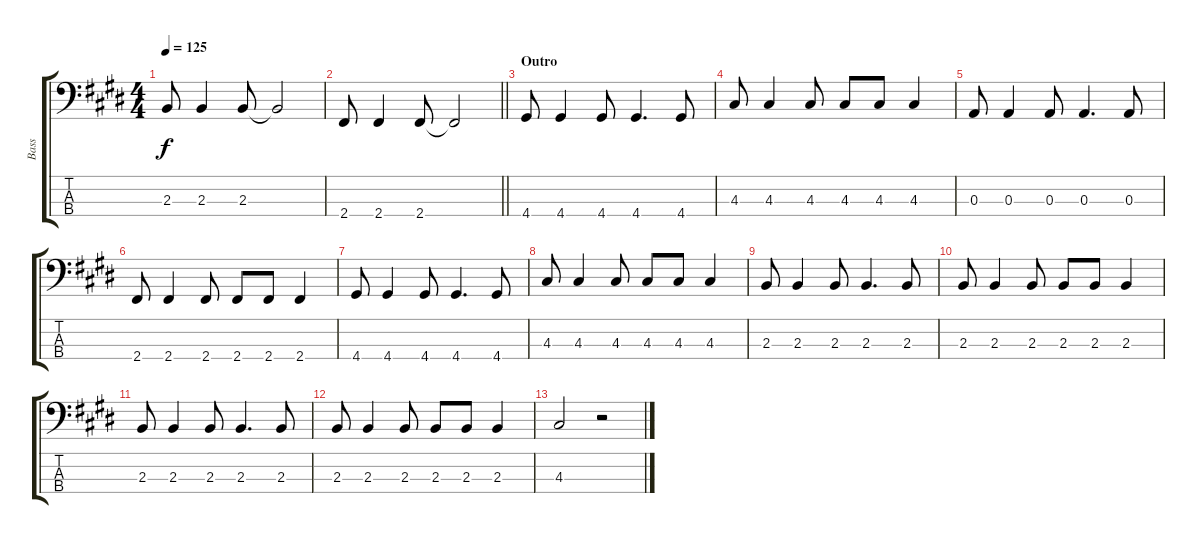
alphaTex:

\track ("Bass" "Bass") {instrument acousticbass}
\staff {score tabs}
\tuning (G2 D2 A1 E1) {hide}
\ts (4 4)
\tempo 125
\clef f4
\ks c#minor
2.3.8{dy f} 2.3.4 2.3.8 2.3{t}.2 |
\barLineRight lightlight
2.4.8 2.4.4 2.4.8 2.4{t}.2 |
\section ("" "Outro")
4.4.8 4.4.4 4.4.8 4.4.4{d} 4.4.8 |
4.3.8 4.3.4 4.3.8 4.3.8 4.3.8 4.3.4 |
0.3.8 0.3.4 0.3.8 0.3.4{d} 0.3.8 |
2.4.8 2.4.4 2.4.8 2.4.8 2.4.8 2.4.4 |
4.4.8 4.4.4 4.4.8 4.4.4{d} 4.4.8 |
4.3.8 4.3.4 4.3.8 4.3.8 4.3.8 4.3.4 |
2.3.8 2.3.4 2.3.8 2.3.4{d} 2.3.8 |
2.3.8 2.3.4 2.3.8 2.3.8 2.3.8 2.3.4 |
2.3.8 2.3.4 2.3.8 2.3.4{d} 2.3.8 |
2.3.8 2.3.4 2.3.8 2.3.8 2.3.8 2.3.4 |
4.3.2 r.2
